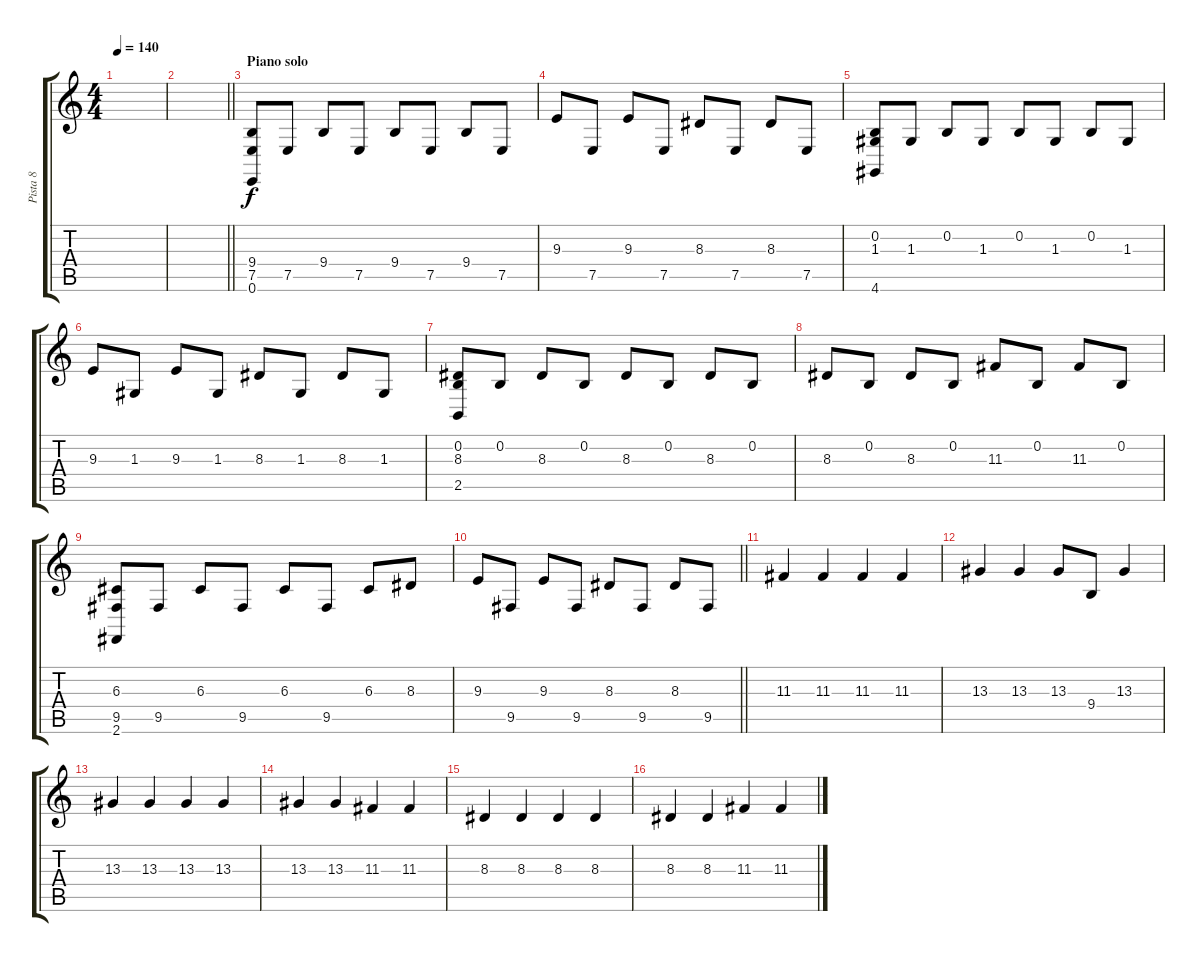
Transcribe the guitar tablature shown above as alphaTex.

\track ("Pista 8" "Pista 8") {instrument acousticgrandpiano}
\staff {score tabs}
\tuning (E4 B3 G3 D3 A2 E2) {hide}
\ts (4 4)
\tempo 140
\clef g2
\ks c
|
\barLineRight lightlight
|
\section ("" "Piano solo")
(9.4 7.5 0.6).8 7.5.8 9.4.8 7.5.8 9.4.8 7.5.8 9.4.8 7.5.8 |
9.3.8 7.5.8 9.3.8 7.5.8 8.3.8 7.5.8 8.3.8 7.5.8 |
(0.2 1.3 4.6).8 1.3.8 0.2.8 1.3.8 0.2.8 1.3.8 0.2.8 1.3.8 |
9.3.8 1.3.8 9.3.8 1.3.8 8.3.8 1.3.8 8.3.8 1.3.8 |
(0.2 8.3 2.5).8 0.2.8 8.3.8 0.2.8 8.3.8 0.2.8 8.3.8 0.2.8 |
8.3.8 0.2.8 8.3.8 0.2.8 11.3.8 0.2.8 11.3.8 0.2.8 |
(6.3 9.5 2.6).8 9.5.8 6.3.8 9.5.8 6.3.8 9.5.8 6.3.8 8.3.8 |
\barLineRight lightlight
9.3.8 9.5.8 9.3.8 9.5.8 8.3.8 9.5.8 8.3.8 9.5.8 |
11.3.4 11.3.4 11.3.4 11.3.4 |
13.3.4 13.3.4 13.3.8 9.4.8 13.3.4 |
13.3.4 13.3.4 13.3.4 13.3.4 |
13.3.4 13.3.4 11.3.4 11.3.4 |
8.3.4 8.3.4 8.3.4 8.3.4 |
8.3.4 8.3.4 11.3.4 11.3.4
